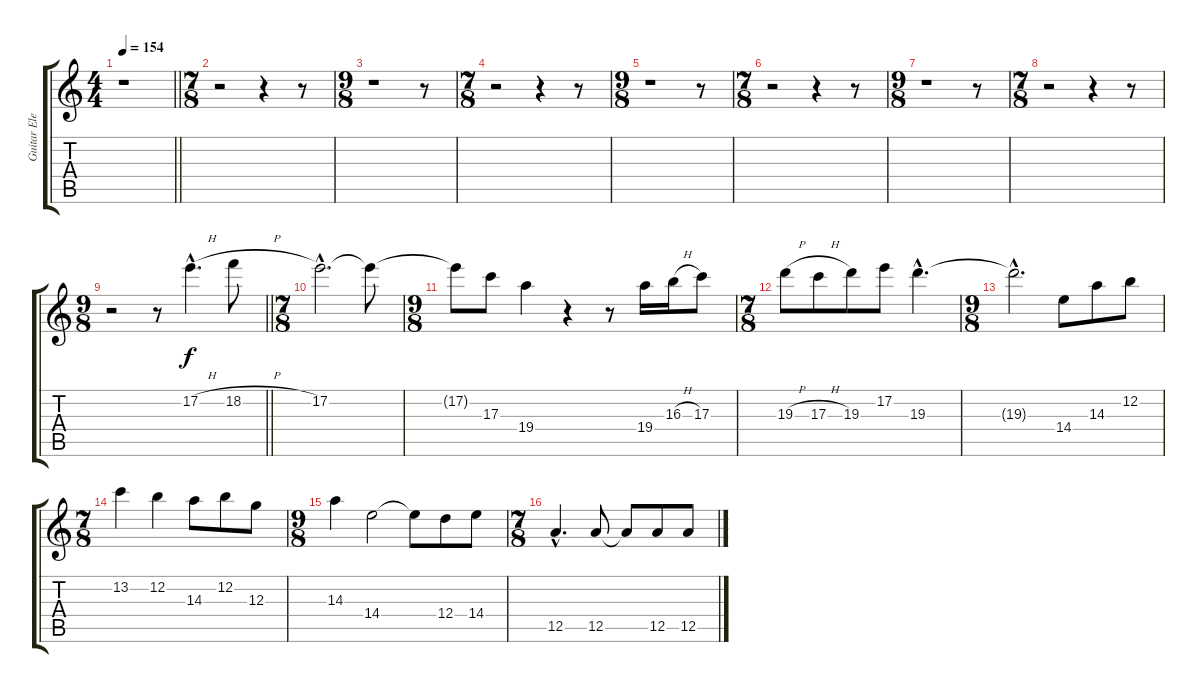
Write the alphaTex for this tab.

\track ("Guitar Elec. 3" "Guitar Ele") {instrument overdrivenguitar}
\staff {score tabs}
\tuning (E4 B3 G3 D3 A2 E2) {hide}
\ts (4 4)
\tempo 154
\clef g2
\barLineRight lightlight
\ks c
r.1{dy f} |
\ts (7 8)
r.2 r.4 r.8 |
\ts (9 8)
r.1 r.8 |
\ts (7 8)
r.2 r.4 r.8 |
\ts (9 8)
r.1 r.8 |
\ts (7 8)
r.2 r.4 r.8 |
\ts (9 8)
r.1 r.8 |
\ts (7 8)
r.2 r.4 r.8 |
\ts (9 8)
\barLineRight lightlight
r.2 r.8 17.2{h hac}.4{d} 18.2{h}.8 |
\ts (7 8)
17.2{hac}.2{d} 17.2{t}.8 |
\ts (9 8)
17.2{t}.8 17.3.8 19.4.4 r.4 r.8 19.4.16 16.3{h}.16 17.3.8 |
\ts (7 8)
19.3{h}.8 17.3{h}.8 19.3.8 17.2.8 19.3{hac}.4{d} |
\ts (9 8)
19.3{hac t}.2{d} 14.4.8 14.3.8 12.2.8 |
\ts (7 8)
13.2.4 12.2.4 14.3.8 12.2.8 12.3.8 |
\ts (9 8)
14.3.4 14.4.2 14.4{t}.8 12.4.8 14.4.8 |
\ts (7 8)
12.5{hac}.4{d} 12.5.8 12.5{t}.8 12.5.8 12.5.8
